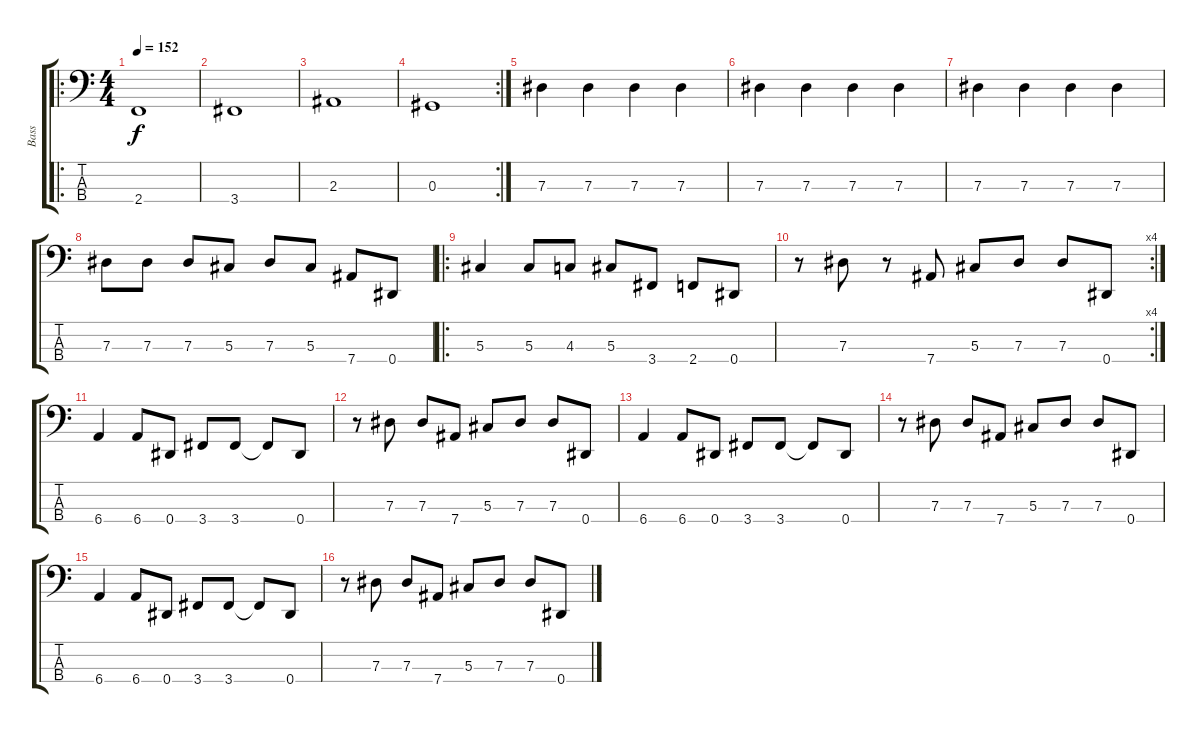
\track ("Bass " "Bass ") {instrument electricbassfinger}
\staff {score tabs}
\tuning (Gb2 Db2 Ab1 Eb1) {hide}
\ro
\ts (4 4)
\tempo 152
\clef f4
\ks c
2.4.1{dy f} |
3.4.1 |
2.3.1 |
\rc 2
0.3.1 |
7.3.4 7.3.4 7.3.4 7.3.4 |
7.3.4 7.3.4 7.3.4 7.3.4 |
7.3.4 7.3.4 7.3.4 7.3.4 |
7.3.8 7.3.8 7.3.8 5.3.8 7.3.8 5.3.8 7.4.8 0.4.8 |
\ro
5.3.4 5.3.8 4.3.8 5.3.8 3.4.8 2.4.8 0.4.8 |
\rc 4
r.8 7.3.8 r.8 7.4.8 5.3.8 7.3.8 7.3.8 0.4.8 |
6.4.4 6.4.8 0.4.8 3.4.8 3.4.8 3.4{t}.8 0.4.8 |
r.8 7.3.8 7.3.8 7.4.8 5.3.8 7.3.8 7.3.8 0.4.8 |
6.4.4 6.4.8 0.4.8 3.4.8 3.4.8 3.4{t}.8 0.4.8 |
r.8 7.3.8 7.3.8 7.4.8 5.3.8 7.3.8 7.3.8 0.4.8 |
6.4.4 6.4.8 0.4.8 3.4.8 3.4.8 3.4{t}.8 0.4.8 |
r.8 7.3.8 7.3.8 7.4.8 5.3.8 7.3.8 7.3.8 0.4.8
